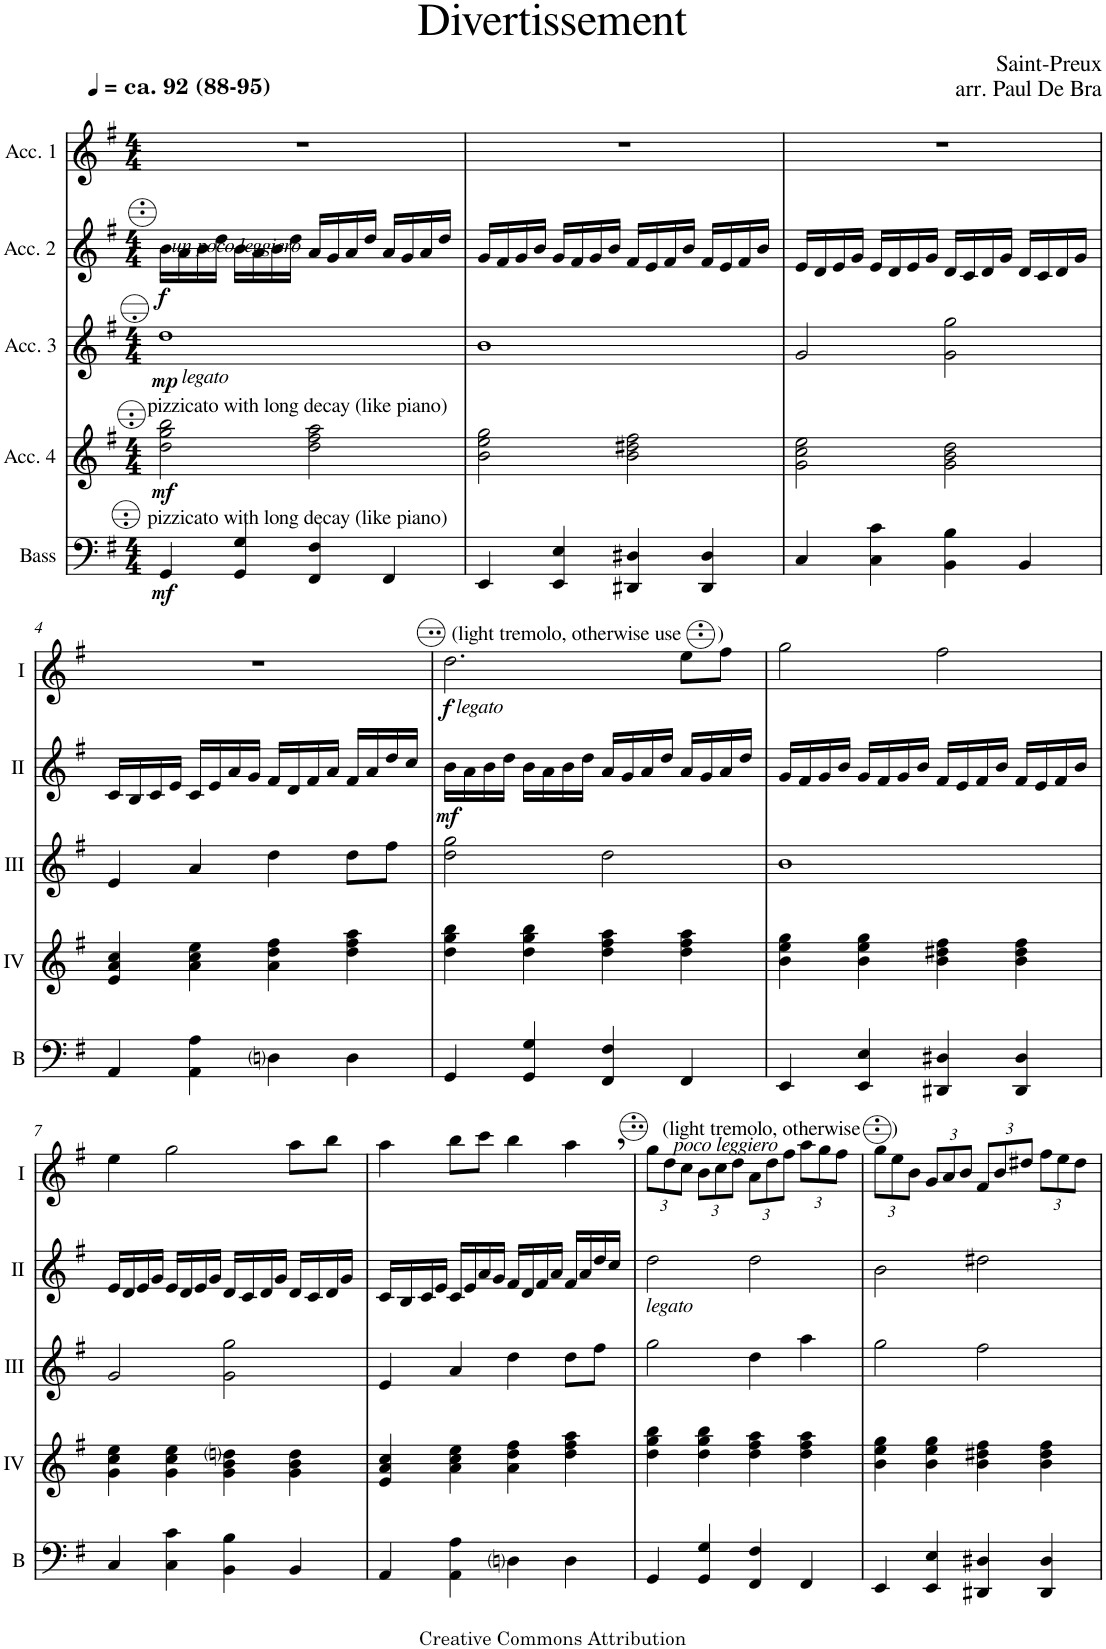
**kern	**dynam	**kern	**dynam	**kern	**dynam	**kern	**dynam	**kern	**dynam
*part5	*part5	*part4	*part4	*part3	*part3	*part2	*part2	*part1	*part1
*staff5	*staff5	*staff4	*staff4	*staff3	*staff3	*staff2	*staff2	*staff1	*staff1
*I"Bass	*	*I"Acc. 4	*	*I"Acc. 3	*	*I"Acc. 2	*	*I"Acc. 1	*
*I'B	*	*	*	*	*	*	*	*	*
*clefF4	*	*clefG2	*	*clefG2	*	*clefG2	*	*clefG2	*
*Trd7c12	*	*Trd7c12	*	*Trd7c12	*	*	*	*	*
*k[f#]	*	*k[f#]	*	*k[f#]	*	*k[f#]	*	*k[f#]	*
*M4/4	*	*M4/4	*	*M4/4	*	*M4/4	*	*M4/4	*
=1	=1	=1	=1	=1	=1	=1	=1	=1	=1
!	!	!	!	!	!	!	!	!LO:TX:a:B:t=ca. 92 (88-95)	!
!	!	!	!	!	!	!LO:TX:b:i:t=un poco leggiero	!	!	!
!	!	!	!	!LO:TX:b:i:t=legato	!	!	!	!	!
!	!	!LO:TX:a:t=pizzicato with long decay (like piano)	!	!	!	!	!	!	!
!LO:TX:a:t=pizzicato with long decay (like piano)	!	!	!	!	!	!	!	!	!
!	!LO:DY:b	!	!LO:DY:b	!	!LO:DY:b	!	!LO:DY:b	!	!
4GG/	mf	2dd\ 2gg\ 2bb\	mf	1dd	mp	16b\LL	f	1r	.
.	.	.	.	.	.	16a\	.	.	.
.	.	.	.	.	.	16b\	.	.	.
.	.	.	.	.	.	16dd\JJ	.	.	.
4GG/ 4G/	.	.	.	.	.	16b\LL	.	.	.
.	.	.	.	.	.	16a\	.	.	.
.	.	.	.	.	.	16b\	.	.	.
.	.	.	.	.	.	16dd\JJ	.	.	.
4FF#/ 4F#/	.	2dd\ 2ff#\ 2aa\	.	.	.	16a/LL	.	.	.
.	.	.	.	.	.	16g/	.	.	.
.	.	.	.	.	.	16a/	.	.	.
.	.	.	.	.	.	16dd/JJ	.	.	.
4FF#/	.	.	.	.	.	16a/LL	.	.	.
.	.	.	.	.	.	16g/	.	.	.
.	.	.	.	.	.	16a/	.	.	.
.	.	.	.	.	.	16dd/JJ	.	.	.
=2	=2	=2	=2	=2	=2	=2	=2	=2	=2
4EE/	.	2b\ 2ee\ 2gg\	.	1b	.	16g/LL	.	1r	.
.	.	.	.	.	.	16f#/	.	.	.
.	.	.	.	.	.	16g/	.	.	.
.	.	.	.	.	.	16b/JJ	.	.	.
4EE/ 4E/	.	.	.	.	.	16g/LL	.	.	.
.	.	.	.	.	.	16f#/	.	.	.
.	.	.	.	.	.	16g/	.	.	.
.	.	.	.	.	.	16b/JJ	.	.	.
4DD#X/ 4D#X/	.	2b\ 2dd#X\ 2ff#\	.	.	.	16f#/LL	.	.	.
.	.	.	.	.	.	16e/	.	.	.
.	.	.	.	.	.	16f#/	.	.	.
.	.	.	.	.	.	16b/JJ	.	.	.
4DD#/ 4D#/	.	.	.	.	.	16f#/LL	.	.	.
.	.	.	.	.	.	16e/	.	.	.
.	.	.	.	.	.	16f#/	.	.	.
.	.	.	.	.	.	16b/JJ	.	.	.
=3	=3	=3	=3	=3	=3	=3	=3	=3	=3
4C/	.	2g\ 2cc\ 2ee\	.	2g/	.	16e/LL	.	1r	.
.	.	.	.	.	.	16d/	.	.	.
.	.	.	.	.	.	16e/	.	.	.
.	.	.	.	.	.	16g/JJ	.	.	.
4C\ 4c\	.	.	.	.	.	16e/LL	.	.	.
.	.	.	.	.	.	16d/	.	.	.
.	.	.	.	.	.	16e/	.	.	.
.	.	.	.	.	.	16g/JJ	.	.	.
4BB\ 4B\	.	2g\ 2b\ 2dd\	.	2g\ 2gg\	.	16d/LL	.	.	.
.	.	.	.	.	.	16c/	.	.	.
.	.	.	.	.	.	16d/	.	.	.
.	.	.	.	.	.	16g/JJ	.	.	.
4BB/	.	.	.	.	.	16d/LL	.	.	.
.	.	.	.	.	.	16c/	.	.	.
.	.	.	.	.	.	16d/	.	.	.
.	.	.	.	.	.	16g/JJ	.	.	.
!!LO:LB:g=z
=4	=4	=4	=4	=4	=4	=4	=4	=4	=4
4AA/	.	4e/ 4a/ 4cc/	.	4e/	.	16c/LL	.	1r	.
.	.	.	.	.	.	16B/	.	.	.
.	.	.	.	.	.	16c/	.	.	.
.	.	.	.	.	.	16e/JJ	.	.	.
4AA\ 4A\	.	4a\ 4cc\ 4ee\	.	4a/	.	16c/LL	.	.	.
.	.	.	.	.	.	16e/	.	.	.
.	.	.	.	.	.	16a/	.	.	.
.	.	.	.	.	.	16g/JJ	.	.	.
4Dni\	.	4a\ 4dd\ 4ff#\	.	4dd\	.	16f#/LL	.	.	.
.	.	.	.	.	.	16d/	.	.	.
.	.	.	.	.	.	16f#/	.	.	.
.	.	.	.	.	.	16a/JJ	.	.	.
4D\	.	4dd\ 4ff#\ 4aa\	.	8dd\L	.	16f#/LL	.	.	.
.	.	.	.	.	.	16a/	.	.	.
.	.	.	.	8ff#\J	.	16dd/	.	.	.
.	.	.	.	.	.	16cc/JJ	.	.	.
=5	=5	=5	=5	=5	=5	=5	=5	=5	=5
!	!	!	!	!	!	!	!	!LO:TX:a:t=(light tremolo, otherwise use       )	!
!	!	!	!	!	!	!	!	!LO:TX:b:i:t=legato	!
!	!	!	!	!	!	!	!LO:DY:b	!	!LO:DY:b
4GG/	.	4dd\ 4gg\ 4bb\	.	2dd\ 2gg\	.	16b\LL	mf	2.dd\	f
.	.	.	.	.	.	16a\	.	.	.
.	.	.	.	.	.	16b\	.	.	.
.	.	.	.	.	.	16dd\JJ	.	.	.
4GG/ 4G/	.	4dd\ 4gg\ 4bb\	.	.	.	16b\LL	.	.	.
.	.	.	.	.	.	16a\	.	.	.
.	.	.	.	.	.	16b\	.	.	.
.	.	.	.	.	.	16dd\JJ	.	.	.
4FF#/ 4F#/	.	4dd\ 4ff#\ 4aa\	.	2dd\	.	16a/LL	.	.	.
.	.	.	.	.	.	16g/	.	.	.
.	.	.	.	.	.	16a/	.	.	.
.	.	.	.	.	.	16dd/JJ	.	.	.
4FF#/	.	4dd\ 4ff#\ 4aa\	.	.	.	16a/LL	.	8ee\L	.
.	.	.	.	.	.	16g/	.	.	.
.	.	.	.	.	.	16a/	.	8ff#\J	.
.	.	.	.	.	.	16dd/JJ	.	.	.
=6	=6	=6	=6	=6	=6	=6	=6	=6	=6
4EE/	.	4b\ 4ee\ 4gg\	.	1b	.	16g/LL	.	2gg\	.
.	.	.	.	.	.	16f#/	.	.	.
.	.	.	.	.	.	16g/	.	.	.
.	.	.	.	.	.	16b/JJ	.	.	.
4EE/ 4E/	.	4b\ 4ee\ 4gg\	.	.	.	16g/LL	.	.	.
.	.	.	.	.	.	16f#/	.	.	.
.	.	.	.	.	.	16g/	.	.	.
.	.	.	.	.	.	16b/JJ	.	.	.
4DD#X/ 4D#X/	.	4b\ 4dd#X\ 4ff#\	.	.	.	16f#/LL	.	2ff#\	.
.	.	.	.	.	.	16e/	.	.	.
.	.	.	.	.	.	16f#/	.	.	.
.	.	.	.	.	.	16b/JJ	.	.	.
4DD#/ 4D#/	.	4b\ 4dd#\ 4ff#\	.	.	.	16f#/LL	.	.	.
.	.	.	.	.	.	16e/	.	.	.
.	.	.	.	.	.	16f#/	.	.	.
.	.	.	.	.	.	16b/JJ	.	.	.
!!LO:LB:g=z
=7	=7	=7	=7	=7	=7	=7	=7	=7	=7
4C/	.	4g\ 4cc\ 4ee\	.	2g/	.	16e/LL	.	4ee\	.
.	.	.	.	.	.	16d/	.	.	.
.	.	.	.	.	.	16e/	.	.	.
.	.	.	.	.	.	16g/JJ	.	.	.
4C\ 4c\	.	4g\ 4cc\ 4ee\	.	.	.	16e/LL	.	2gg\	.
.	.	.	.	.	.	16d/	.	.	.
.	.	.	.	.	.	16e/	.	.	.
.	.	.	.	.	.	16g/JJ	.	.	.
4BB\ 4B\	.	4g\ 4b\ 4ddni\	.	2g\ 2gg\	.	16d/LL	.	.	.
.	.	.	.	.	.	16c/	.	.	.
.	.	.	.	.	.	16d/	.	.	.
.	.	.	.	.	.	16g/JJ	.	.	.
4BB/	.	4g\ 4b\ 4dd\	.	.	.	16d/LL	.	8aa\L	.
.	.	.	.	.	.	16c/	.	.	.
.	.	.	.	.	.	16d/	.	8bb\J	.
.	.	.	.	.	.	16g/JJ	.	.	.
=8	=8	=8	=8	=8	=8	=8	=8	=8	=8
4AA/	.	4e/ 4a/ 4cc/	.	4e/	.	16c/LL	.	4aa\	.
.	.	.	.	.	.	16B/	.	.	.
.	.	.	.	.	.	16c/	.	.	.
.	.	.	.	.	.	16e/JJ	.	.	.
4AA\ 4A\	.	4a\ 4cc\ 4ee\	.	4a/	.	16c/LL	.	8bb\L	.
.	.	.	.	.	.	16e/	.	.	.
.	.	.	.	.	.	16a/	.	8ccc\J	.
.	.	.	.	.	.	16g/JJ	.	.	.
4Dni\	.	4a\ 4dd\ 4ff#\	.	4dd\	.	16f#/LL	.	4bb\	.
.	.	.	.	.	.	16d/	.	.	.
.	.	.	.	.	.	16f#/	.	.	.
.	.	.	.	.	.	16a/JJ	.	.	.
4D\	.	4dd\ 4ff#\ 4aa\	.	8dd\L	.	16f#/LL	.	4aa,\	.
.	.	.	.	.	.	16a/	.	.	.
.	.	.	.	8ff#\J	.	16dd/	.	.	.
.	.	.	.	.	.	16cc/JJ	.	.	.
=9	=9	=9	=9	=9	=9	=9	=9	=9	=9
*	*	*	*	*	*	*	*	*Xbrackettup	*
!	!	!	!	!	!	!	!	!LO:TX:a:t=(light tremolo, otherwise      )	!
!	!	!	!	!	!	!	!	!LO:TX:b:i:t=poco leggiero	!
!	!	!	!	!	!	!LO:TX:b:i:t=legato	!	!	!
4GG/	.	4dd\ 4gg\ 4bb\	.	2gg\	.	2dd\	.	12gg\L	.
.	.	.	.	.	.	.	.	12dd\	.
.	.	.	.	.	.	.	.	12cc\J	.
4GG/ 4G/	.	4dd\ 4gg\ 4bb\	.	.	.	.	.	12b\L	.
.	.	.	.	.	.	.	.	12cc\	.
.	.	.	.	.	.	.	.	12dd\J	.
4FF#/ 4F#/	.	4dd\ 4ff#\ 4aa\	.	4dd\	.	2dd\	.	12a\L	.
.	.	.	.	.	.	.	.	12dd\	.
.	.	.	.	.	.	.	.	12ff#\J	.
4FF#/	.	4dd\ 4ff#\ 4aa\	.	4aa\	.	.	.	12aa\L	.
.	.	.	.	.	.	.	.	12gg\	.
.	.	.	.	.	.	.	.	12ff#\J	.
=10	=10	=10	=10	=10	=10	=10	=10	=10	=10
4EE/	.	4b\ 4ee\ 4gg\	.	2gg\	.	2b\	.	12gg\L	.
.	.	.	.	.	.	.	.	12ee\	.
.	.	.	.	.	.	.	.	12b\J	.
4EE/ 4E/	.	4b\ 4ee\ 4gg\	.	.	.	.	.	12g/L	.
.	.	.	.	.	.	.	.	12a/	.
.	.	.	.	.	.	.	.	12b/J	.
4DD#X/ 4D#X/	.	4b\ 4dd#X\ 4ff#\	.	2ff#\	.	2dd#X\	.	12f#/L	.
.	.	.	.	.	.	.	.	12b/	.
.	.	.	.	.	.	.	.	12dd#X/J	.
4DD#/ 4D#/	.	4b\ 4dd#\ 4ff#\	.	.	.	.	.	12ff#\L	.
.	.	.	.	.	.	.	.	12ee\	.
.	.	.	.	.	.	.	.	12dd#\J	.
=	=	=	=	=	=	=	=	=	=
*-	*-	*-	*-	*-	*-	*-	*-	*-	*-
